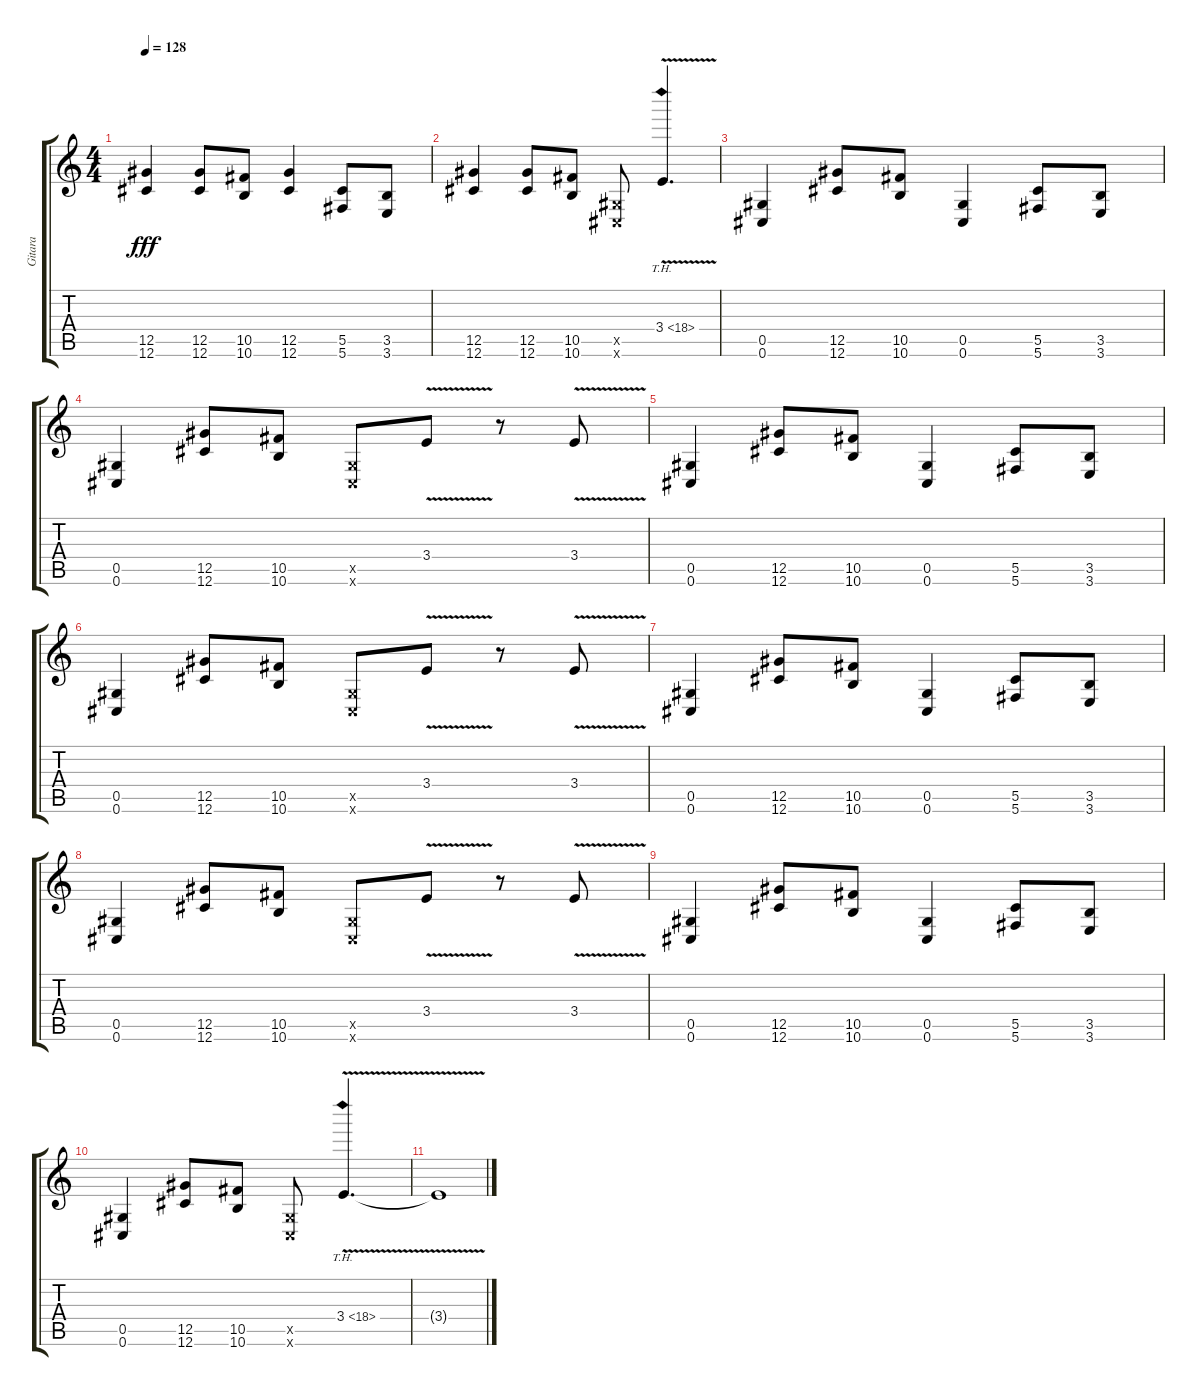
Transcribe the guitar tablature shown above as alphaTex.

\track ("Gitara" "Gitara") {instrument distortionguitar}
\staff {score tabs}
\tuning (Eb4 Bb3 Gb3 Db3 Ab2 Db2) {hide}
\ts (4 4)
\tempo 128
\clef g2
\ks c
(12.5 12.6).4{dy fff} (12.5 12.6).8 (10.5 10.6).8 (12.5 12.6).4 (5.5 5.6).8 (3.5 3.6).8 |
(12.5 12.6).4 (12.5 12.6).8 (10.5 10.6).8 (0.5{x} 0.6{x}).8 3.4{th 15 v}.4{d} |
(0.5 0.6).4 (12.5 12.6).8 (10.5 10.6).8 (0.5 0.6).4 (5.5 5.6).8 (3.5 3.6).8 |
(0.5 0.6).4 (12.5 12.6).8 (10.5 10.6).8 (0.5{x} 0.6{x}).8 3.4{v}.8 r.8 3.4{v}.8 |
(0.5 0.6).4 (12.5 12.6).8 (10.5 10.6).8 (0.5 0.6).4 (5.5 5.6).8 (3.5 3.6).8 |
(0.5 0.6).4 (12.5 12.6).8 (10.5 10.6).8 (0.5{x} 0.6{x}).8 3.4{v}.8 r.8 3.4{v}.8 |
(0.5 0.6).4 (12.5 12.6).8 (10.5 10.6).8 (0.5 0.6).4 (5.5 5.6).8 (3.5 3.6).8 |
(0.5 0.6).4 (12.5 12.6).8 (10.5 10.6).8 (0.5{x} 0.6{x}).8 3.4{v}.8 r.8 3.4{v}.8 |
(0.5 0.6).4 (12.5 12.6).8 (10.5 10.6).8 (0.5 0.6).4 (5.5 5.6).8 (3.5 3.6).8 |
(0.5 0.6).4 (12.5 12.6).8 (10.5 10.6).8 (0.5{x} 0.6{x}).8 3.4{th 15 v}.4{d volume 0} |
3.4{t}.1
